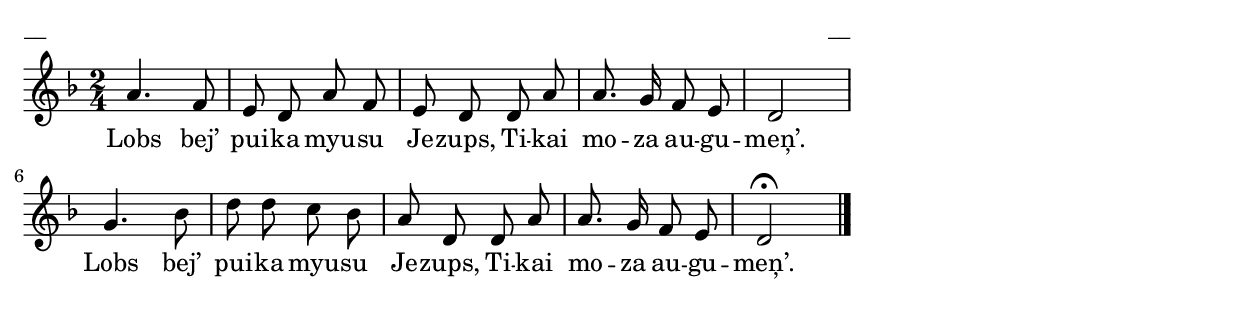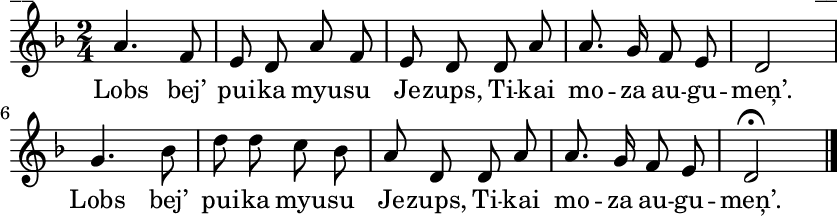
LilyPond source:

\version "2.13.18"
#(ly:set-option 'crop #t)

%\header {
%    title = "Lobs ar lobu sasatyka"
%}
\paper {
line-width = 14\cm
left-margin = 0.4\cm
between-system-padding = 0.1\cm
between-system-space = 0.1\cm
}
\layout {
indent = #0
ragged-last = ##f
}

voiceA = \relative c'' {
\clef "treble"
\key d \minor
\time 2/4
a4. f8 | e8 d a' f | e8 d d a' | a8. g16 f8 e | d2 |
g4. bes8 | d8 d c bes | a8 d, d a' | a8. g16 f8 e | d2\fermata 
\bar "|."
} 



lyricA = \lyricmode {
Lobs bej’ pui -- ka myu -- su Je -- zups, Ti -- kai mo -- za au -- gu -- meņ’.
Lobs bej’ pui -- ka myu -- su Je -- zups, Ti -- kai mo -- za au -- gu -- meņ’.
}


fullScore = <<
\new Staff {
<<
\new Voice = "voiceA" { \oneVoice \autoBeamOff \voiceA }
\new Lyrics \lyricsto "voiceA" \lyricA
>>
}
>>

\score {
\fullScore
\header { piece = "__" opus = "__" }
}
\markup { \with-color #(x11-color 'white) \sans \smaller "__" }
\score {
\unfoldRepeats
\fullScore
\midi {
\context { \Staff \remove "Staff_performer" }
\context { \Voice \consists "Staff_performer" }
}
}


